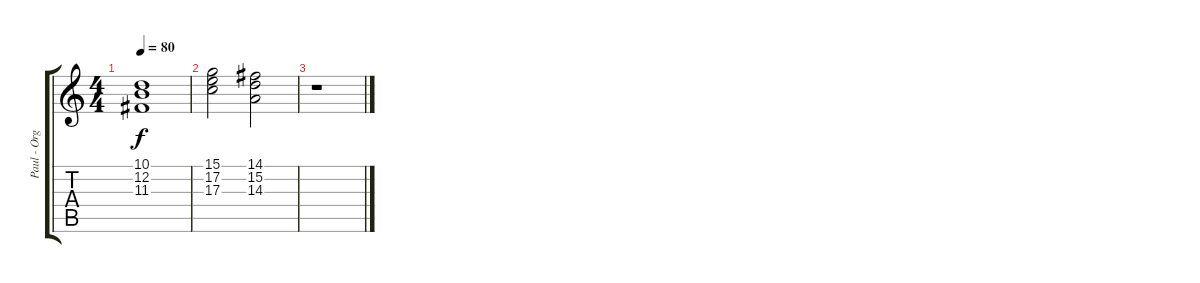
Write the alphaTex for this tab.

\track ("Paul - Organ" "Paul - Org") {instrument drawbarorgan}
\staff {score tabs}
\tuning (E4 B3 G3 D3 A2 E2) {hide}
\ts (4 4)
\tempo 80
\clef g2
\ks c
(10.1 12.2 11.3).1{dy f} |
(15.1 17.2 17.3).2 (14.1 15.2 14.3).2 |
r.1
